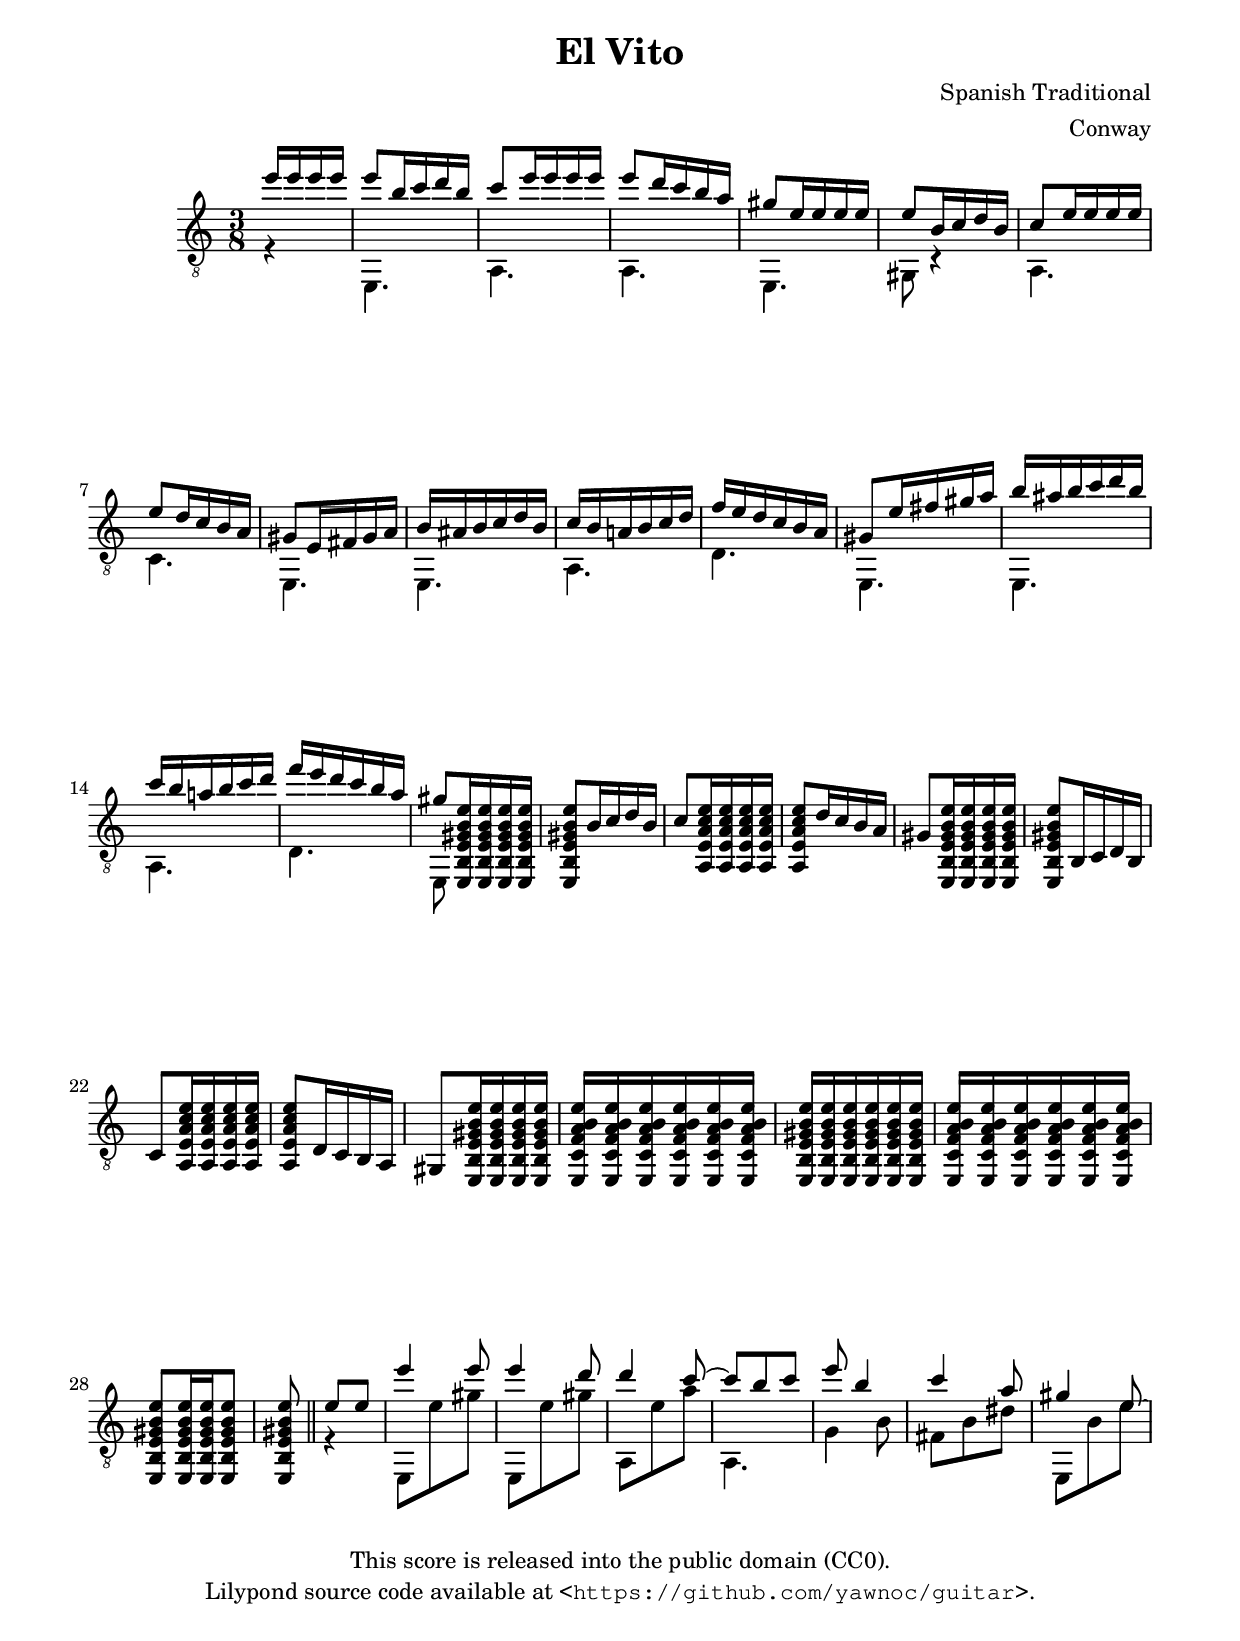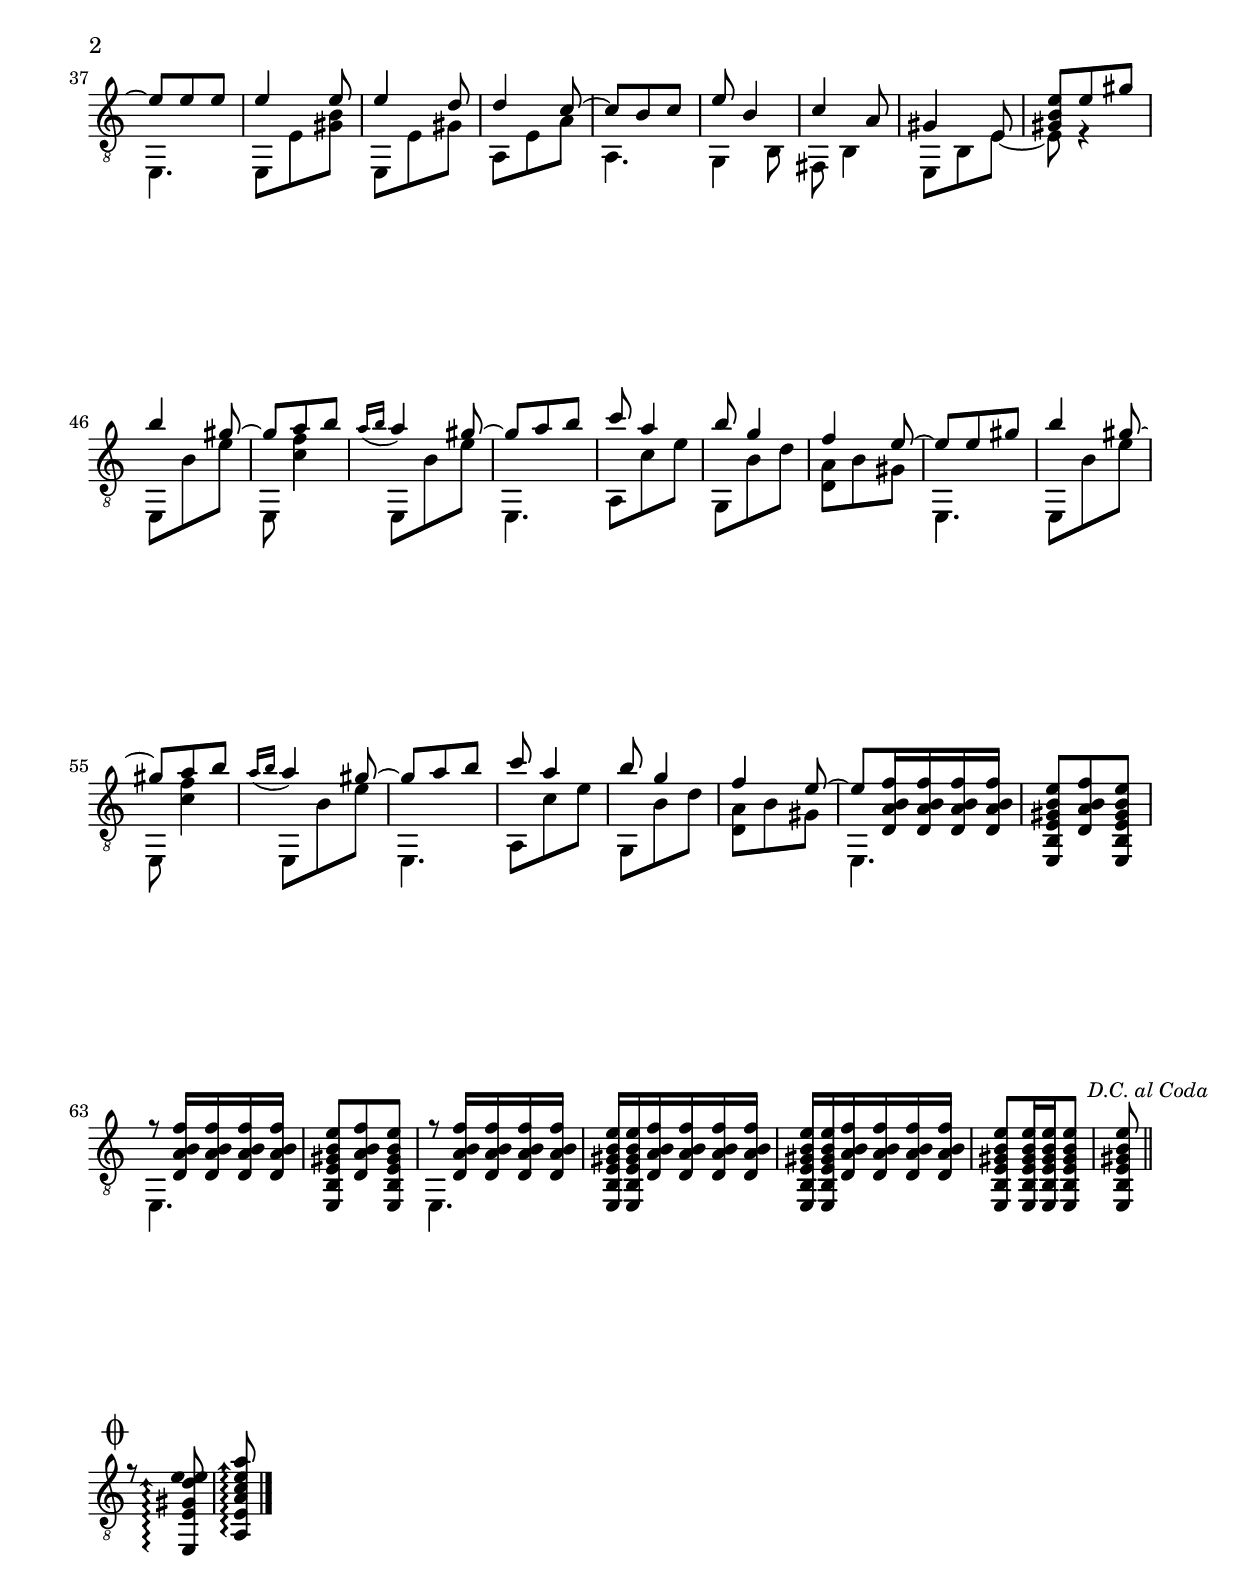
\version "2.18.2"


%%%%%%%%%%%%%%%%%%%%%%%%%%%%%%%%%%%%%%%%%%%%%%%%%%%%%%%%%%%%%%%%
% General
%%%%%%%%%%%%%%%%%%%%%%%%%%%%%%%%%%%%%%%%%%%%%%%%%%%%%%%%%%%%%%%%

\paper {
  top-margin = 1.5\cm
  left-margin = 1.5\cm
  right-margin = 1.5\cm
  bottom-margin = 1.5\cm
  ragged-last-bottom = ##f
  footnote-separator-markup = \markup { \vspace #1.5 }
}

globalSettings = {
  \accidentalStyle modern
  \compressFullBarRests
  \mergeDifferentlyHeadedOn
  \mergeDifferentlyDottedOn
  \numericTimeSignature
  \pointAndClickOff
  \override TextScript.extra-offset = #'(0 . 0.7)
  \override Score.FootnoteItem.annotation-line = ##f
}

origin-url = "https://github.com/yawnoc/guitar"

\header {
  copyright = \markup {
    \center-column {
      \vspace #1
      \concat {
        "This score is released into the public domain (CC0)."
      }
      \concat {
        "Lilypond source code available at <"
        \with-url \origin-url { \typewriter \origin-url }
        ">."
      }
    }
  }
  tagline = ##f
}

triplet = #(define-music-function
  (parser location music) (ly:music?)
  #{
    \tuplet 3/2 { $music }
  #}
)

tripletDuple = #(define-music-function
  (parser location music) (ly:music?)
  #{
    \tuplet 6/4 { $music }
  #}
)

overrideBeamedStemLengths = #(define-scheme-function
  (parser location lengths) (list?)
  #{
    \override Stem.details.beamed-lengths = $lengths
  #}
)
revertBeamedStemLengths = { \revert Stem.details.beamed-lengths }

overrideBeamVerticalPositions = #(define-scheme-function
  (parser location positions) (pair?)
  #{
    \override Beam.positions = $positions
  #}
)

%%%%%%%%%%%%%%%%%%%%%%%%%%%%%%%%%%%%%%%%%%%%%%%%%%%%%%%%%%%%%%%%
% Semantic bar lines
%%%%%%%%%%%%%%%%%%%%%%%%%%%%%%%%%%%%%%%%%%%%%%%%%%%%%%%%%%%%%%%%

barLineGoto = { \bar "||" }
barLineKeyChange = { \bar "||" }
barLineEnd = { \bar "|." }

%%%%%%%%%%%%%%%%%%%%%%%%%%%%%%%%%%%%%%%%%%%%%%%%%%%%%%%%%%%%%%%%
% Guitar notation
%%%%%%%%%%%%%%%%%%%%%%%%%%%%%%%%%%%%%%%%%%%%%%%%%%%%%%%%%%%%%%%%

stringNumbersAbove = { \set stringNumberOrientations = #'(up) }
stringNumbersBelow = { \set stringNumberOrientations = #'(down) }

fingeringAbove = { \set fingeringOrientations = #'(up) }
fingeringBelow = { \set fingeringOrientations = #'(down) }
fingeringAleft = { \set fingeringOrientations = #'(left) }
fingeringAright = { \set fingeringOrientations = #'(right) }

startGraceMusic = {
  <>(
  \override Fingering.font-size = -6
}
stopGraceMusic = {
  \revert Fingering.font-size
  <>)
}

overrideHorizontalShift = #(define-scheme-function
  (parser location distance) (number?)
  #{
    \override NoteColumn.force-hshift = $distance
  #}
)
revertHorizontalShift = { \revert NoteColumn.force-hshift }

barreSpan = #(define-music-function
  (parser location label offsetPair music)
  (string? (pair? (cons 0 0)) ly:music?)
  (let
    (
      (elements (extract-named-music music '(NoteEvent EventChord)))
    )
    (if
      (pair? elements)
      (let
        (
          (first-element (first elements))
          (last-element (last elements))
        )
        (set!
          (ly:music-property first-element 'articulations)
          (cons
            (make-music 'TextSpanEvent 'span-direction -1)
            (ly:music-property first-element 'articulations)
          )
        )
        (set!
          (ly:music-property last-element 'articulations)
          (cons
            (make-music 'TextSpanEvent 'span-direction 1)
            (ly:music-property last-element 'articulations)
          )
        )
      )
    )
  )
  #{
    \once \override TextSpanner.font-shape = #'upright
    \once \override TextSpanner.style = #'line
    \once \override TextSpanner.extra-offset = #offsetPair
    \once \override TextSpanner.bound-details = #`(
      (left
        (text . ,#{ \markup { \raise #-0.7 { #label \hspace #0.7 }} #})
        (Y . 0)
        (padding . -0.8)
        (attach-dir . -2)
      )
      (right
        (text . ,#{ \markup { \draw-line #'(0 . -1.3) } #}) ;; draw hook
        (Y . 0)
        (padding . -0.5)
        (attach-dir . 2)
      )
    )
    \once \override TextSpanner #'after-line-breaking = #(lambda (grob)
      (let*
        (
          (originalGrob (ly:grob-original grob))
          (splitGrobs (ly:spanner-broken-into originalGrob))
        )
        (if
          (and
            (>= (length splitGrobs) 2)
            (not (eq? (car (last-pair splitGrobs)) grob))
          )
          (begin
            (ly:grob-set-nested-property! grob
              '(bound-details right text)
              #{ \markup { \draw-line #'(0 . 0) } #} ;; suppress draw hook
            )
            (ly:grob-set-property! grob
              'extra-offset
              (cons
                (car offsetPair)
                (+ (cdr offsetPair) 0.7) ;; correction for suppressed hook
              )
            )
            (ly:grob-set-nested-property! grob
              '(bound-details right padding)
              #'-3 ;; increase spanner length
            )
          )
        )
      )
    )
    $music
  #}
)

barre = #(define-scheme-function
  (parser location label) (string?)
  #{
    \markup {
      \center-align {
        \hspace #0.7
        $label
      }
    }
  #}
)

nudgeNextBarre = #(define-scheme-function
  (parser location distance) (number?)
  #{
    \once \override TextScript.X-offset = $distance
  #}
)

position = #(define-scheme-function
  (parser location label) (string?)
  #{
    \markup {
      \center-align {
        \hspace #0.5
        $label
      }
    }
  #}
)

#(define-markup-command
  (markupString layout properties stringNumber) (markup?)
  (interpret-markup layout properties
    #{
      \markup \circle { \bold #stringNumber }
    #}
  )
)

#(define-markup-command
  (resonatesOn layout properties note stringNumber) (markup? markup?)
  (interpret-markup layout properties
    #{
      \markup { #note "resonates on" \markupString #stringNumber }
    #}
  )
)

%%%%%%%%%%%%%%%%%%%%%%%%%%%%%%%%%%%%%%%%%%%%%%%%%%%%%%%%%%%%%%%%
% Goto statements
%%%%%%%%%%%%%%%%%%%%%%%%%%%%%%%%%%%%%%%%%%%%%%%%%%%%%%%%%%%%%%%%

overrideGotoVisibility = {
  \once \override Score.RehearsalMark #'break-visibility = #'#(#t #t #f)
}

makeGotoMark = #(define-scheme-function
  (parser location label) (string?)
  #{
    \mark \markup { \small \italic $label }
  #}
)

simultaneousMarkSeparator = {
  \cadenzaOn
    s1073741824 % stupid, but works
  \cadenzaOff
}

coda = {
  \overrideGotoVisibility
  \mark \markup { \musicglyph #"scripts.coda" }
}

fine = {
  \overrideGotoVisibility
  \makeGotoMark Fine
}

dcAlCoda = {
  \overrideGotoVisibility
  \makeGotoMark "D.C. al Coda"
}

dcAlFine = {
  \overrideGotoVisibility
  \makeGotoMark "D.C. al Fine"
}

toCoda = {
  \overrideGotoVisibility
  \makeGotoMark "to Coda"
}



\paper {
  ragged-last = ##t
}


\header {
  title = "El Vito"
  composer = "Spanish Traditional"
  arranger = "Conway"
}


initialSignatures = {
  \clef "treble_8"
  \key a \minor
  \time 3/8
}


highVoiceMusic = {
  
  \globalSettings
  
  % Main theme high
  \partial 4
  \relative c'' {
    e16 e e e |
    e8 b16 c d b |
    c8 e16 e e e |
    e8 d16 c b a |
    gis8
  }
  
  % Main theme low
  \barNumberCheck #4
  \relative c' {
    e16 e e e |
    e8 b16 c d b |
    c8 e16 e e e |
    e8 d16 c b a |
    gis8
  }
  
  % Scale run low
  \barNumberCheck #8
  \relative c {
    e16 fis gis a |
    b ais b c d b |
    c b a b c d |
    f e d c b a |
    gis8
  }
  
  % Scale run high
  \barNumberCheck #12
  \relative c' {
    e16 fis gis a |
    b ais b c d b |
    c b a b c d |
    f e d c b a |
    gis8
  }
  
  % Strummed main theme high
  \barNumberCheck #16
  \relative c' {
    <e b gis e b e,>16
      <e b gis e b e,>
      <e b gis e b e,>
      <e b gis e b e,> |
    <e b gis e b e,>8 b16 c d b |
    c8
      <e c a e a,>16
      <e c a e a,>
      <e c a e a,>
      <e c a e a,>
    <e c a e a,>8 d16 c b a |
    gis8
  }
  
  % Strummed main theme low
  \barNumberCheck #20
  \relative c' {
    <e b gis e b e,>16
      <e b gis e b e,>
      <e b gis e b e,>
      <e b gis e b e,> |
    <e b gis e b e,>8 b,16 c d b |
    c8
      <e' c a e a,>16
      <e c a e a,>
      <e c a e a,>
      <e c a e a,>
    <e c a e a,>8 d,16 c b a |
    gis8
  }
  
  % Strummed interlude
  \barNumberCheck #24
  \relative c' {
    <e b gis e b e,>16
      <e b gis e b e,>
      <e b gis e b e,>
      <e b gis e b e,> |
    <e b a f c e,>
      <e b a f c e,>
      <e b a f c e,>
      <e b a f c e,>
      <e b a f c e,>
      <e b a f c e,> |
    <e b gis e b e,>
      <e b gis e b e,>
      <e b gis e b e,>
      <e b gis e b e,>
      <e b gis e b e,>
      <e b gis e b e,> |
    <e b a f c e,>
      <e b a f c e,>
      <e b a f c e,>
      <e b a f c e,>
      <e b a f c e,>
      <e b a f c e,> |
    <e b gis e b e,>8
      <e b gis e b e,>16
      <e b gis e b e,>
      <e b gis e b e,>8 |
    <e b gis e b e,>8
      \bar "||"
  }
  
  % Lyrical theme high
  \barNumberCheck #29
  \relative c' {
    e8 e |
    e'4 e8 |
    e4 d8 |
    d4 c8~ |
    c b c |
    e b4 |
    c4 a8 |
    gis4 e8~ |
    e
  }
  
  % Lyrical theme low
  \barNumberCheck #37
  \relative c' {
    e8 e |
    e4 e8 |
    e4 d8 |
    d4 c8~ |
    c b c |
    e b4 |
    c4 a8 |
    gis4 e8 |
    <gis b e>
  }
  
  % Bull-fighting theme
  \barNumberCheck 45
  \relative c' {
    e8 gis |
    b4 gis8~ |
    gis8 a b |
    \grace { a16_( b } a4) gis8~ |
    gis8 a b |
    c8 a4 |
    b8 g4 |
    f4 e8~ |
    e8
  }
  
  % Bull-fighting theme again
  \barNumberCheck 53
  \relative c' {
    e8 gis |
    b4 gis8~ |
    gis8 a b |
    \grace { a16_( b } a4) gis8~ |
    gis8 a b |
    c8 a4 |
    b8 g4 |
    f4 e8~ |
    e8
  }
  
  % Returning strummed interlude
  \barNumberCheck 61
  \relative c' {
    <f b, a d,>16
      <f b, a d,>
      <f b, a d,>
      <f b, a d,> |
    <e b gis e b e,>8
      <f b, a d,>
      <e b gis e b e,> |
    r8
      <f b, a d,>16
      <f b, a d,>
      <f b, a d,>
      <f b, a d,> |
    <e b gis e b e,>8
      <f b, a d,>
      <e b gis e b e,> |
    r8
      <f b, a d,>16
      <f b, a d,>
      <f b, a d,>
      <f b, a d,> |
    <e b gis e b e,>16
      <e b gis e b e,>
      <f b, a d,>
      <f b, a d,>
      <f b, a d,>
      <f b, a d,> |
    <e b gis e b e,>16
      <e b gis e b e,>
      <f b, a d,>
      <f b, a d,>
      <f b, a d,>
      <f b, a d,> |
    <e b gis e b e,>8
      <e b gis e b e,>16
      <e b gis e b e,>
      <e b gis e b e,>8 |
    <e b gis e b e,>8
      \bar "||" \dcAlCoda
  }
  
  % Finishing chords
  \break
  \simultaneousMarkSeparator
  \coda
  \barNumberCheck 69
  \relative c, {
    \arpeggioArrowUp
    r8
    <<
      { <e e' gis! d' e> \arpeggio }
        \\
      { \once \hide Stem e'' }
    >> |
    <a,, e' a c e a> \arpeggio
      \bar "|."
  }
  
}


lowVoiceMusic = {
  
  \globalSettings
  
  % Main theme high
  \partial 4
  \relative c, {
    r4 |
    e4. |
    a |
    a |
    e |
  }
  
  % Main theme low
  \barNumberCheck #5
  \relative c {
    gis8 r4 |
    a4. |
    c |
    e, |
  }
  
  % Scale run low
  \barNumberCheck #9
  \relative c, {
    e4. |
    a |
    d |
    e, |
  }
  
  % Scale run high
  \barNumberCheck #13
  \relative c, {
    e4. |
    a |
    d |
    e,8
  }
  
  % Strummed main theme high
  \barNumberCheck #16
  {
    s4 |
    s4. * 3 |
    s8
  }
  
  % Strummed main theme low
  \barNumberCheck #20
  {
    s4 |
    s4. * 3 |
    s8
  }
  
  % Strummed interlude
  \barNumberCheck #24
  {
    s4 |
    s4. * 4 |
    s8
  }
  
  % Lyrical theme high
  \barNumberCheck #29
  \relative c, {
    r4 |
    e8 e'' gis |
    e,, e'' gis |
    a,, e'' a |
    a,,4. |
    g'4 b8 |
    fis b dis |
    e,, b'' e |
    e,,4. |
  }
  
  % Lyrical theme low
  \barNumberCheck #38
  \relative c, {
    e8 e' <gis b> |
    e, e' gis |
    a, e' a |
    a,4. |
    g4 b8 |
    fis8 b4 |
    e,8 b' e~ |
    e
  }
  
  % Bull-fighting theme
  \barNumberCheck 45
  \relative c, {
    r4 |
    e8 b'' e |
    e,, <c'' f>4 |
    e,,8 b'' e |
    e,,4. |
    a8 c' e |
    g,, b' d |
    <a d,> b gis |
    e,4. |
  }
  
  % Bull-fighting theme again
  \barNumberCheck 54
  \relative c, {
    e8 b'' e |
    e,, <c'' f>4 |
    e,,8 b'' e |
    e,,4. |
    a8 c' e |
    g,, b' d |
    <a d,> b gis |
    e,4. |
  }
  
  % Returning strummed interlude
  \barNumberCheck 62
  \relative c, {
    s4. |
    e4. |
    s4. |
    e4. |
    s4. * 3 |
    s8
  }
  
}


allMusic = {
  \initialSignatures
  <<
    << \highVoiceMusic >>
      \\
    << \lowVoiceMusic >>
  >>
}


\score {
  \allMusic
}
